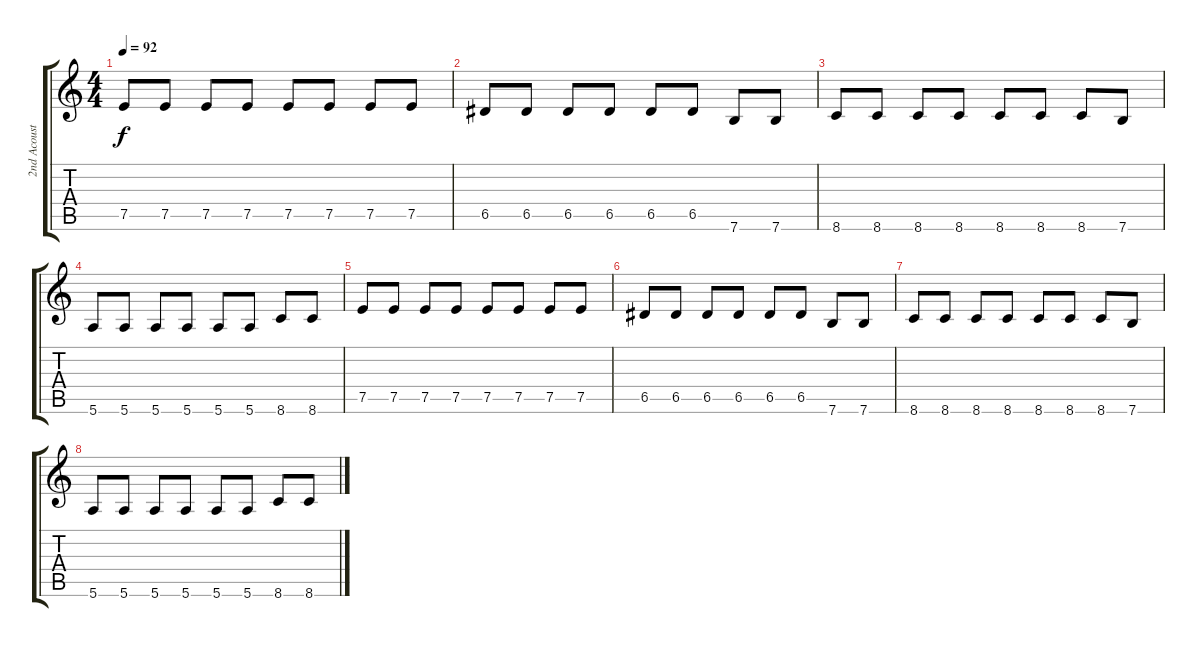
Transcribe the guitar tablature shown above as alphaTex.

\track ("2nd Acoustic Gutitar" "2nd Acoust") {instrument acousticguitarnylon}
\staff {score tabs}
\tuning (E4 B3 G3 D3 A2 E2) {hide}
\ts (4 4)
\tempo 92
\clef g2
\ks c
7.5.8{dy f volume 9 instrument acousticguitarnylon} 7.5.8 7.5.8 7.5.8 7.5.8 7.5.8 7.5.8 7.5.8 |
6.5.8 6.5.8 6.5.8 6.5.8 6.5.8 6.5.8 7.6.8 7.6.8 |
8.6.8 8.6.8 8.6.8 8.6.8 8.6.8 8.6.8 8.6.8 7.6.8 |
5.6.8 5.6.8 5.6.8 5.6.8 5.6.8 5.6.8 8.6.8 8.6.8 |
7.5.8{volume 9 instrument acousticguitarnylon} 7.5.8 7.5.8 7.5.8 7.5.8 7.5.8 7.5.8 7.5.8 |
6.5.8 6.5.8 6.5.8 6.5.8 6.5.8 6.5.8 7.6.8 7.6.8 |
8.6.8 8.6.8 8.6.8 8.6.8 8.6.8 8.6.8 8.6.8 7.6.8 |
5.6.8 5.6.8 5.6.8 5.6.8 5.6.8 5.6.8 8.6.8 8.6.8
